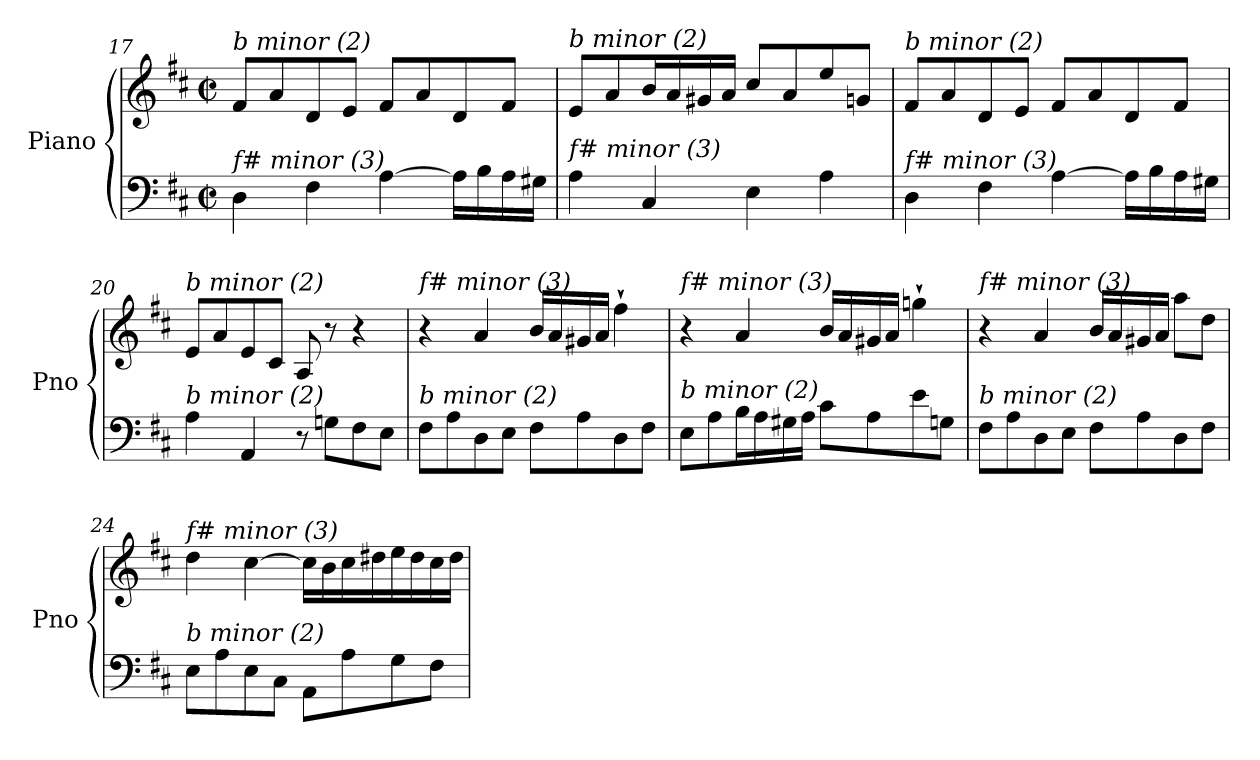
**kern	**kern
*part1	*part1
*staff2	*staff1
*I"Piano	*
*I'Pno	*
*clefF4	*clefG2
*k[f#c#]	*k[f#c#]
*M2/2	*M2/2
*met(c|)	*met(c|)
=17	=17
!	!LO:TX:i:t=b minor (2)
!LO:TX:i:t=f# minor (3)	!
4D\	8f#/L
.	8a/
4F#\	8d/
.	8e/J
[4A\	8f#/L
.	8a/
16A\LL]	8d/
16B\	.
16A\	8f#/J
16G#X\JJ	.
=18	=18
!	!LO:TX:i:t=b minor (2)
!LO:TX:i:t=f# minor (3)	!
4A\	8e/L
.	8a/
4C#/	16b/L
.	16a/
.	16g#X/
.	16a/JJ
4E\	8cc#/L
.	8a/
4A\	8ee/
.	8gn/J
=19	=19
!	!LO:TX:i:t=b minor (2)
!LO:TX:i:t=f# minor (3)	!
4D\	8f#/L
.	8a/
4F#\	8d/
.	8e/J
[4A\	8f#/L
.	8a/
16A\LL]	8d/
16B\	.
16A\	8f#/J
16G#X\JJ	.
!!LO:LB:g=z
=20	=20
!	!LO:TX:i:t=b minor (2)
!LO:TX:i:t=b minor (2)	!
4A\	8e/L
.	8a/
4AA/	8e/
.	8c#/J
8r	8A/
8Gn\L	8r
8F#\	4r
8E\J	.
=21	=21
!	!LO:TX:i:t=f# minor (3)
!LO:TX:i:t=b minor (2)	!
8F#\L	4r
8A\	.
8D\	4a/
8E\J	.
8F#\L	16b/LL
.	16a/
8A\	16g#X/
.	16a/JJ
8D\	4ff#`\
8F#\J	.
=22	=22
!	!LO:TX:i:t=f# minor (3)
!LO:TX:i:t=b minor (2)	!
8E\L	4r
8A\	.
16B\L	4a/
16A\	.
16G#X\	.
16A\JJ	.
8c#\L	16b/LL
.	16a/
8A\	16g#X/
.	16a/JJ
8e\	4ggn`\
8Gn\J	.
=23	=23
!	!LO:TX:i:t=f# minor (3)
!LO:TX:i:t=b minor (2)	!
8F#\L	4r
8A\	.
8D\	4a/
8E\J	.
8F#\L	16b/LL
.	16a/
8A\	16g#X/
.	16a/JJ
8D\	8aa\L
8F#\J	8dd\J
!!LO:PB:g=z
=24	=24
!	!LO:TX:i:t=f# minor (3)
!LO:TX:i:t=b minor (2)	!
8E\L	4dd\
8A\	.
8E\	[4cc#\
8C#\J	.
8AA\L	16cc#\LL]
.	16b\
8A\	16cc#\
.	16dd#X\
8G\	16ee\
.	16dd#\
8F#\J	16cc#\
.	16dd#\JJ
=	=
*-	*-
